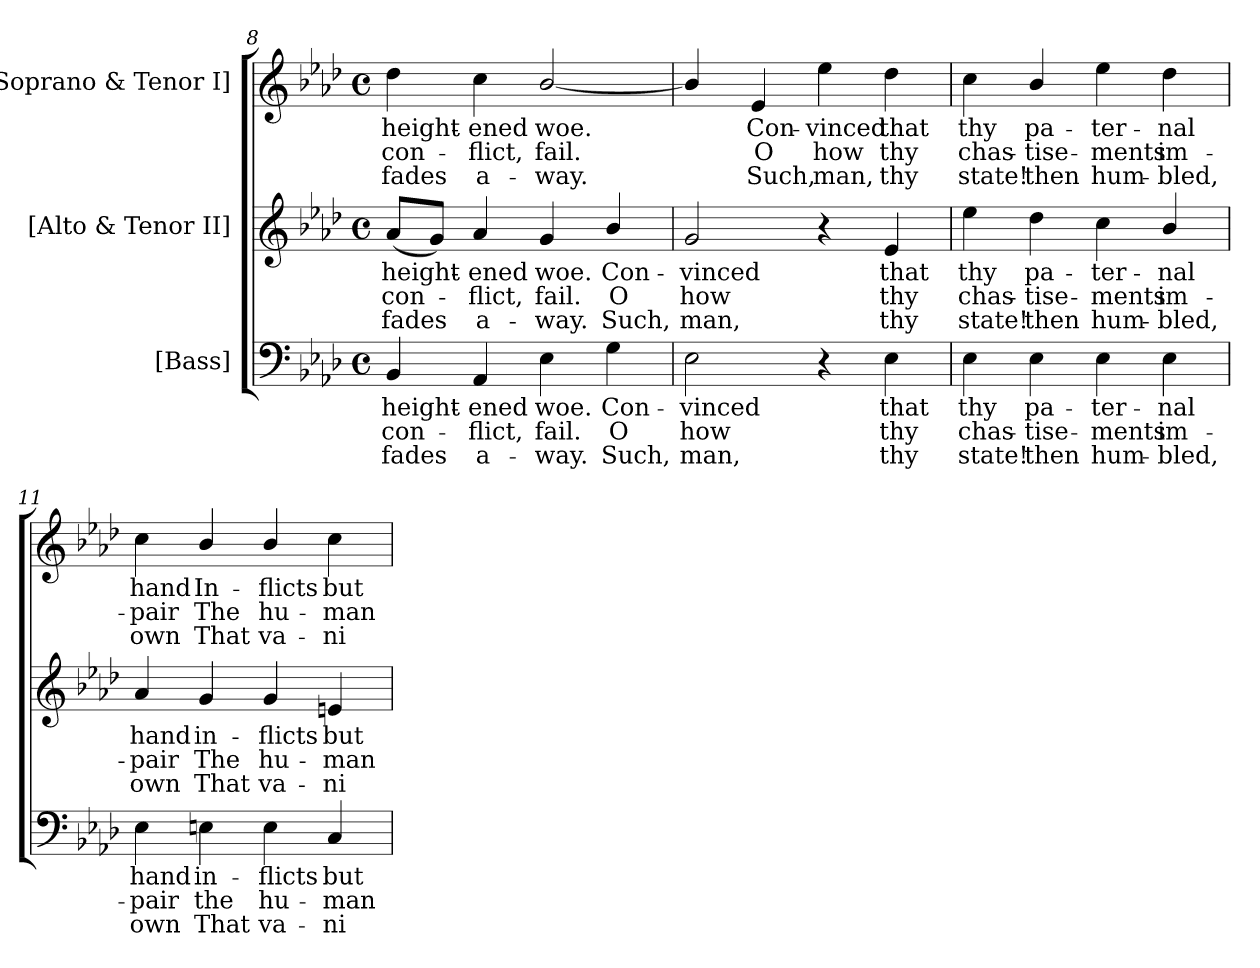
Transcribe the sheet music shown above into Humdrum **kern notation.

**kern	**text	**text	**text	**kern	**text	**text	**text	**kern	**text	**text	**text
*part3	*part3	*part3	*part3	*part2	*part2	*part2	*part2	*part1	*part1	*part1	*part1
*staff3	*staff3	*staff3	*staff3	*staff2	*staff2	*staff2	*staff2	*staff1	*staff1	*staff1	*staff1
*I"[Bass]	*	*	*	*I"[Alto & Tenor II]	*	*	*	*I"[Soprano & Tenor I]	*	*	*
*clefF4	*	*	*	*clefG2	*	*	*	*clefG2	*	*	*
*k[b-e-a-d-]	*	*	*	*k[b-e-a-d-]	*	*	*	*k[b-e-a-d-]	*	*	*
*f:	*	*	*	*f:	*	*	*	*f:	*	*	*
*M4/4	*	*	*	*M4/4	*	*	*	*M4/4	*	*	*
*met(c)	*	*	*	*met(c)	*	*	*	*met(c)	*	*	*
=8	=8	=8	=8	=8	=8	=8	=8	=8	=8	=8	=8
!	!LO:LY:b:color=#000000	!LO:LY:b:color=#000000	!LO:LY:b:color=#000000	!	!	!	!	!	!	!	!
!	!	!	!	!	!LO:LY:b:color=#000000	!LO:LY:b:color=#000000	!LO:LY:b:color=#000000	!	!	!	!
!	!	!	!	!	!	!	!	!	!LO:LY:b:color=#000000	!LO:LY:b:color=#000000	!LO:LY:b:color=#000000
4BB-i/	height-	con-	fades	(8a-i/L	height-	con-	fades	4dd-i\	height-	con-	fades
.	.	.	.	8gi/J)	.	.	.	.	.	.	.
!	!LO:LY:b:color=#000000	!LO:LY:b:color=#000000	!LO:LY:b:color=#000000	!	!	!	!	!	!	!	!
!	!	!	!	!	!LO:LY:b:color=#000000	!LO:LY:b:color=#000000	!LO:LY:b:color=#000000	!	!	!	!
!	!	!	!	!	!	!	!	!	!LO:LY:b:color=#000000	!LO:LY:b:color=#000000	!LO:LY:b:color=#000000
4AA-i/	-ened	-flict,	a-	4a-i/	-ened	-flict,	a-	4cci\	-ened	-flict,	a-
!	!LO:LY:b:color=#000000	!LO:LY:b:color=#000000	!LO:LY:b:color=#000000	!	!	!	!	!	!	!	!
!	!	!	!	!	!LO:LY:b:color=#000000	!LO:LY:b:color=#000000	!LO:LY:b:color=#000000	!	!	!	!
!	!	!	!	!	!	!	!	!	!LO:LY:b:color=#000000	!LO:LY:b:color=#000000	!LO:LY:b:color=#000000
4E-i\	woe.	fail.	-way.	4gi/	woe.	fail.	-way.	[2b-i/	woe.	fail.	-way.
!	!LO:LY:b:color=#000000	!LO:LY:b:color=#000000	!LO:LY:b:color=#000000	!	!	!	!	!	!	!	!
!	!	!	!	!	!LO:LY:b:color=#000000	!LO:LY:b:color=#000000	!LO:LY:b:color=#000000	!	!	!	!
4Gi\	Con-	O	Such,	4b-i/	Con-	O	Such,	.	.	.	.
!!LO:LB:g=z
=9	=9	=9	=9	=9	=9	=9	=9	=9	=9	=9	=9
!	!LO:LY:b:color=#000000	!LO:LY:b:color=#000000	!LO:LY:b:color=#000000	!	!	!	!	!	!	!	!
!	!	!	!	!	!LO:LY:b:color=#000000	!LO:LY:b:color=#000000	!LO:LY:b:color=#000000	!	!	!	!
2E-i\	-vinced	how	man,	2gi/	-vinced	how	man,	4b-i/]	.	.	.
!	!	!	!	!	!	!	!	!	!LO:LY:b:color=#000000	!LO:LY:b:color=#000000	!LO:LY:b:color=#000000
.	.	.	.	.	.	.	.	4e-i/	Con-	O	Such,
!	!	!	!	!	!	!	!	!	!LO:LY:b:color=#000000	!LO:LY:b:color=#000000	!LO:LY:b:color=#000000
4r	.	.	.	4r	.	.	.	4ee-i\	-vinced	how	man,
!	!LO:LY:b:color=#000000	!LO:LY:b:color=#000000	!LO:LY:b:color=#000000	!	!	!	!	!	!	!	!
!	!	!	!	!	!LO:LY:b:color=#000000	!LO:LY:b:color=#000000	!LO:LY:b:color=#000000	!	!	!	!
!	!	!	!	!	!	!	!	!	!LO:LY:b:color=#000000	!LO:LY:b:color=#000000	!LO:LY:b:color=#000000
4E-i\	that	thy	thy	4e-i/	that	thy	thy	4dd-i\	that	thy	thy
=10	=10	=10	=10	=10	=10	=10	=10	=10	=10	=10	=10
!	!LO:LY:b:color=#000000	!LO:LY:b:color=#000000	!LO:LY:b:color=#000000	!	!	!	!	!	!	!	!
!	!	!	!	!	!LO:LY:b:color=#000000	!LO:LY:b:color=#000000	!LO:LY:b:color=#000000	!	!	!	!
!	!	!	!	!	!	!	!	!	!LO:LY:b:color=#000000	!LO:LY:b:color=#000000	!LO:LY:b:color=#000000
4E-i\	thy	chas-	state!	4ee-i\	thy	chas-	state!	4cci\	thy	chas-	state!
!	!LO:LY:b:color=#000000	!LO:LY:b:color=#000000	!LO:LY:b:color=#000000	!	!	!	!	!	!	!	!
!	!	!	!	!	!LO:LY:b:color=#000000	!LO:LY:b:color=#000000	!LO:LY:b:color=#000000	!	!	!	!
!	!	!	!	!	!	!	!	!	!LO:LY:b:color=#000000	!LO:LY:b:color=#000000	!LO:LY:b:color=#000000
4E-i\	pa-	-tise-	then	4dd-i\	pa-	-tise-	then	4b-i/	pa-	-tise-	then
!	!LO:LY:b:color=#000000	!LO:LY:b:color=#000000	!LO:LY:b:color=#000000	!	!	!	!	!	!	!	!
!	!	!	!	!	!LO:LY:b:color=#000000	!LO:LY:b:color=#000000	!LO:LY:b:color=#000000	!	!	!	!
!	!	!	!	!	!	!	!	!	!LO:LY:b:color=#000000	!LO:LY:b:color=#000000	!LO:LY:b:color=#000000
4E-i\	-ter-	-ments	hum-	4cci\	-ter-	-ments	hum-	4ee-i\	-ter-	-ments	hum-
!	!LO:LY:b:color=#000000	!LO:LY:b:color=#000000	!LO:LY:b:color=#000000	!	!	!	!	!	!	!	!
!	!	!	!	!	!LO:LY:b:color=#000000	!LO:LY:b:color=#000000	!LO:LY:b:color=#000000	!	!	!	!
!	!	!	!	!	!	!	!	!	!LO:LY:b:color=#000000	!LO:LY:b:color=#000000	!LO:LY:b:color=#000000
4E-i\	-nal	im-	-bled,	4b-i/	-nal	im-	-bled,	4dd-i\	-nal	im-	-bled,
=11	=11	=11	=11	=11	=11	=11	=11	=11	=11	=11	=11
!	!LO:LY:b:color=#000000	!LO:LY:b:color=#000000	!LO:LY:b:color=#000000	!	!	!	!	!	!	!	!
!	!	!	!	!	!LO:LY:b:color=#000000	!LO:LY:b:color=#000000	!LO:LY:b:color=#000000	!	!	!	!
!	!	!	!	!	!	!	!	!	!LO:LY:b:color=#000000	!LO:LY:b:color=#000000	!LO:LY:b:color=#000000
4E-i\	hand	-pair	own	4a-i/	hand	-pair	own	4cci\	hand	-pair	own
!	!LO:LY:b:color=#000000	!LO:LY:b:color=#000000	!LO:LY:b:color=#000000	!	!	!	!	!	!	!	!
!	!	!	!	!	!LO:LY:b:color=#000000	!LO:LY:b:color=#000000	!LO:LY:b:color=#000000	!	!	!	!
!	!	!	!	!	!	!	!	!	!LO:LY:b:color=#000000	!LO:LY:b:color=#000000	!LO:LY:b:color=#000000
4Eni\	in-	the	That	4gi/	in-	The	That	4b-i/	In-	The	That
!	!LO:LY:b:color=#000000	!LO:LY:b:color=#000000	!LO:LY:b:color=#000000	!	!	!	!	!	!	!	!
!	!	!	!	!	!LO:LY:b:color=#000000	!LO:LY:b:color=#000000	!LO:LY:b:color=#000000	!	!	!	!
!	!	!	!	!	!	!	!	!	!LO:LY:b:color=#000000	!LO:LY:b:color=#000000	!LO:LY:b:color=#000000
4Ei\	-flicts	hu-	va-	4gi/	-flicts	hu-	va-	4b-i/	-flicts	hu-	va-
!	!LO:LY:b:color=#000000	!LO:LY:b:color=#000000	!LO:LY:b:color=#000000	!	!	!	!	!	!	!	!
!	!	!	!	!	!LO:LY:b:color=#000000	!LO:LY:b:color=#000000	!LO:LY:b:color=#000000	!	!	!	!
!	!	!	!	!	!	!	!	!	!LO:LY:b:color=#000000	!LO:LY:b:color=#000000	!LO:LY:b:color=#000000
4Ci/	but	-man	-ni-	4eni/	but	-man	-ni-	4cci\	but	-man	-ni-
=	=	=	=	=	=	=	=	=	=	=	=
*-	*-	*-	*-	*-	*-	*-	*-	*-	*-	*-	*-
